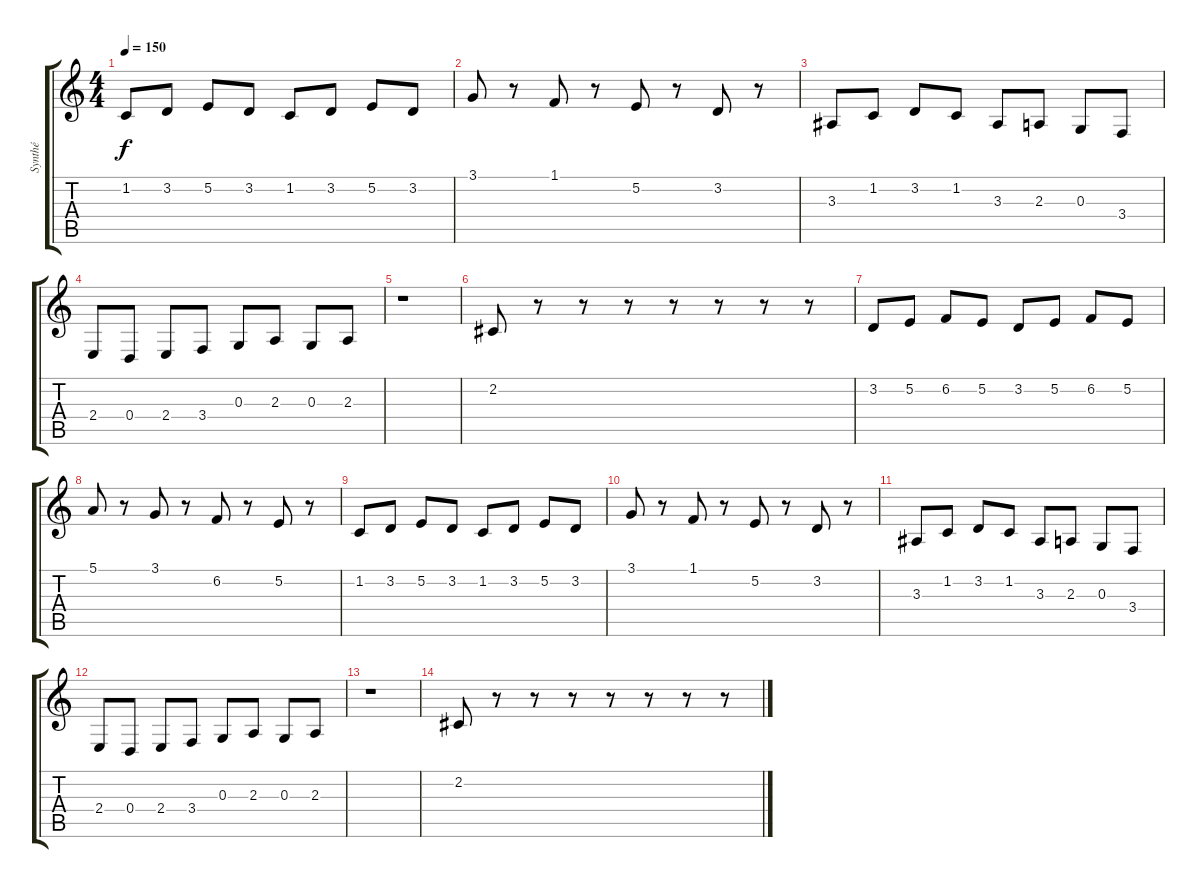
\track ("Synthé" "Synthé") {instrument steeldrums}
\staff {score tabs}
\tuning (E4 B3 G3 D3 A2 E2) {hide}
\ts (4 4)
\tempo 150
\clef g2
\ks c
1.2.8{dy f} 3.2.8 5.2.8 3.2.8 1.2.8 3.2.8 5.2.8 3.2.8 |
3.1.8 r.8 1.1.8 r.8 5.2.8 r.8 3.2.8 r.8 |
3.3.8 1.2.8 3.2.8 1.2.8 3.3.8 2.3.8 0.3.8 3.4.8 |
2.4.8 0.4.8 2.4.8 3.4.8 0.3.8 2.3.8 0.3.8 2.3.8 |
r.1 |
2.2.8 r.8 r.8 r.8 r.8 r.8 r.8 r.8 |
3.2.8 5.2.8 6.2.8 5.2.8 3.2.8 5.2.8 6.2.8 5.2.8 |
5.1.8 r.8 3.1.8 r.8 6.2.8 r.8 5.2.8 r.8 |
1.2.8 3.2.8 5.2.8 3.2.8 1.2.8 3.2.8 5.2.8 3.2.8 |
3.1.8 r.8 1.1.8 r.8 5.2.8 r.8 3.2.8 r.8 |
3.3.8 1.2.8 3.2.8 1.2.8 3.3.8 2.3.8 0.3.8 3.4.8 |
2.4.8 0.4.8 2.4.8 3.4.8 0.3.8 2.3.8 0.3.8 2.3.8 |
r.1 |
2.2.8 r.8 r.8 r.8 r.8 r.8 r.8 r.8
